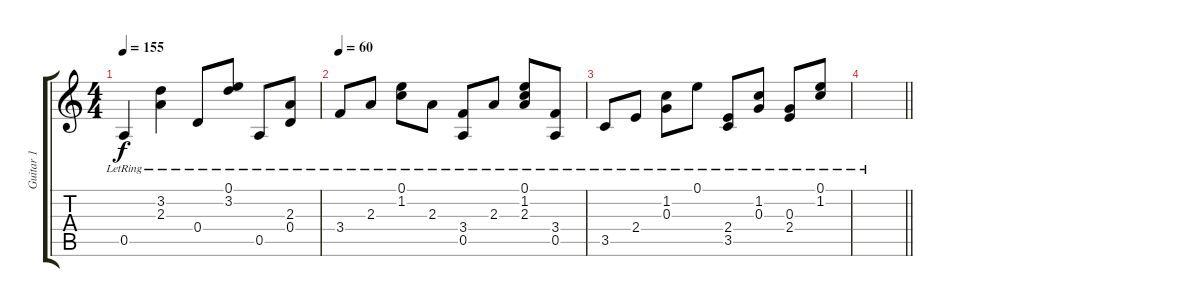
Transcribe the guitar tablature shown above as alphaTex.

\track ("Guitar 1" "Guitar 1") {instrument electricguitarjazz}
\staff {score tabs}
\tuning (E4 B3 G3 D3 A2 E2) {hide}
\ts (4 4)
\tempo 155
\clef g2
\ks c
0.5{lr}.4{dy f} (3.2{lr} 2.3{lr}).4 0.4{lr}.8 (0.1{lr} 3.2{lr}).8 0.5{lr}.8 (2.3{lr} 0.4{lr}).8 |
\tempo 60
3.4{lr}.8 2.3{lr}.8 (0.1{lr} 1.2{lr}).8 2.3{lr}.8 (3.4{lr} 0.5{lr}).8 2.3{lr}.8 (0.1{lr} 1.2{lr} 2.3{lr}).8 (3.4{lr} 0.5{lr}).8 |
3.5{lr}.8 2.4{lr}.8 (1.2{lr} 0.3{lr}).8 0.1{lr}.8 (2.4{lr} 3.5{lr}).8 (1.2{lr} 0.3{lr}).8 (0.3{lr} 2.4{lr}).8 (0.1{lr} 1.2{lr}).8 |
\barLineRight lightlight
